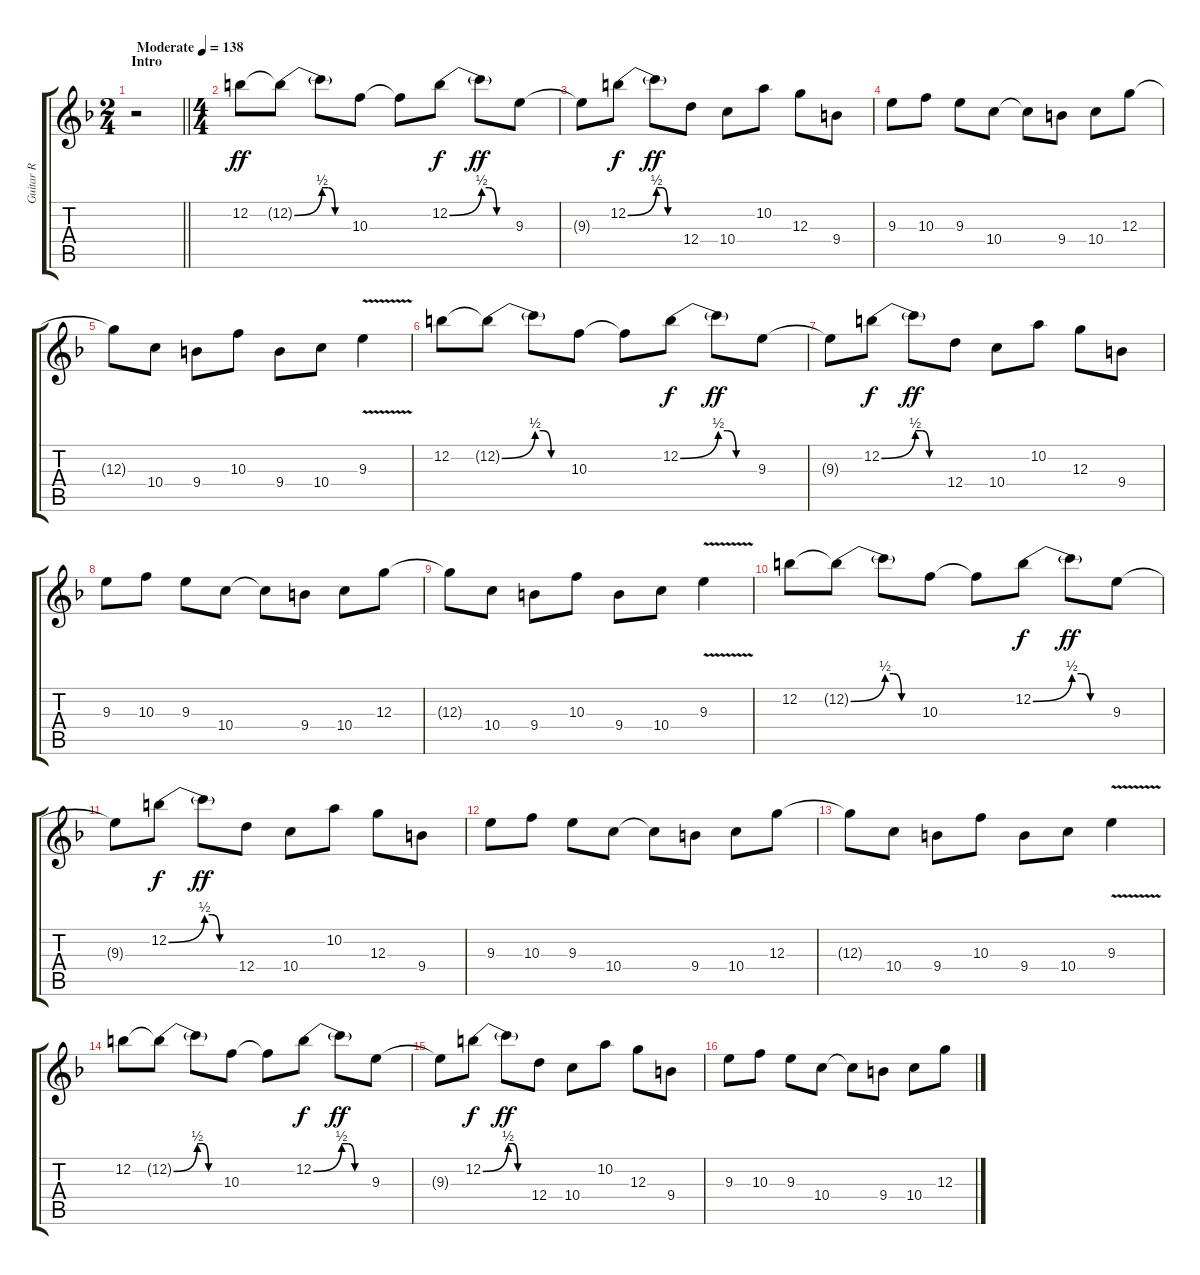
\track ("Guitar R" "Guitar R") {instrument overdrivenguitar}
\staff {score tabs}
\tuning (E4 B3 G3 D3 A2 D2) {hide}
\ts (2 4)
\section ("" "Intro")
\tempo (138 "Moderate")
\clef g2
\barLineRight lightlight
\ks f
r.2{dy ff instrument overdrivenguitar} |
\ts (4 4)
12.2.8 12.2{be (bend 0 0 60 2) t}.8 12.2{be (custom 0 2 15 2 30 0 60 0) t}.8 10.3.8 10.3{t}.8 12.2{be (bend 0 0 60 2)}.8{dy f} 12.2{be (custom 0 2 15 2 30 0 60 0) t}.8{dy ff} 9.3.8 |
9.3{t}.8 12.2{be (bend 0 0 60 2)}.8{dy f} 12.2{be (custom 0 2 15 2 30 0 60 0) t}.8{dy ff} 12.4.8 10.4.8 10.2.8 12.3.8 9.4.8 |
9.3.8 10.3.8 9.3.8 10.4.8 10.4{t}.8 9.4.8 10.4.8 12.3.8 |
12.3{t}.8 10.4.8 9.4.8 10.3.8 9.4.8 10.4.8 9.3{v}.4 |
12.2.8 12.2{be (bend 0 0 60 2) t}.8 12.2{be (custom 0 2 15 2 30 0 60 0) t}.8 10.3.8 10.3{t}.8 12.2{be (bend 0 0 60 2)}.8{dy f} 12.2{be (custom 0 2 15 2 30 0 60 0) t}.8{dy ff} 9.3.8 |
9.3{t}.8 12.2{be (bend 0 0 60 2)}.8{dy f} 12.2{be (custom 0 2 15 2 30 0 60 0) t}.8{dy ff} 12.4.8 10.4.8 10.2.8 12.3.8 9.4.8 |
9.3.8 10.3.8 9.3.8 10.4.8 10.4{t}.8 9.4.8 10.4.8 12.3.8 |
12.3{t}.8 10.4.8 9.4.8 10.3.8 9.4.8 10.4.8 9.3{v}.4 |
12.2.8 12.2{be (bend 0 0 60 2) t}.8 12.2{be (custom 0 2 15 2 30 0 60 0) t}.8 10.3.8 10.3{t}.8 12.2{be (bend 0 0 60 2)}.8{dy f} 12.2{be (custom 0 2 15 2 30 0 60 0) t}.8{dy ff} 9.3.8 |
9.3{t}.8 12.2{be (bend 0 0 60 2)}.8{dy f} 12.2{be (custom 0 2 15 2 30 0 60 0) t}.8{dy ff} 12.4.8 10.4.8 10.2.8 12.3.8 9.4.8 |
9.3.8 10.3.8 9.3.8 10.4.8 10.4{t}.8 9.4.8 10.4.8 12.3.8 |
12.3{t}.8 10.4.8 9.4.8 10.3.8 9.4.8 10.4.8 9.3{v}.4 |
12.2.8 12.2{be (bend 0 0 60 2) t}.8 12.2{be (custom 0 2 15 2 30 0 60 0) t}.8 10.3.8 10.3{t}.8 12.2{be (bend 0 0 60 2)}.8{dy f} 12.2{be (custom 0 2 15 2 30 0 60 0) t}.8{dy ff} 9.3.8 |
9.3{t}.8 12.2{be (bend 0 0 60 2)}.8{dy f} 12.2{be (custom 0 2 15 2 30 0 60 0) t}.8{dy ff} 12.4.8 10.4.8 10.2.8 12.3.8 9.4.8 |
9.3.8 10.3.8 9.3.8 10.4.8 10.4{t}.8 9.4.8 10.4.8 12.3.8
